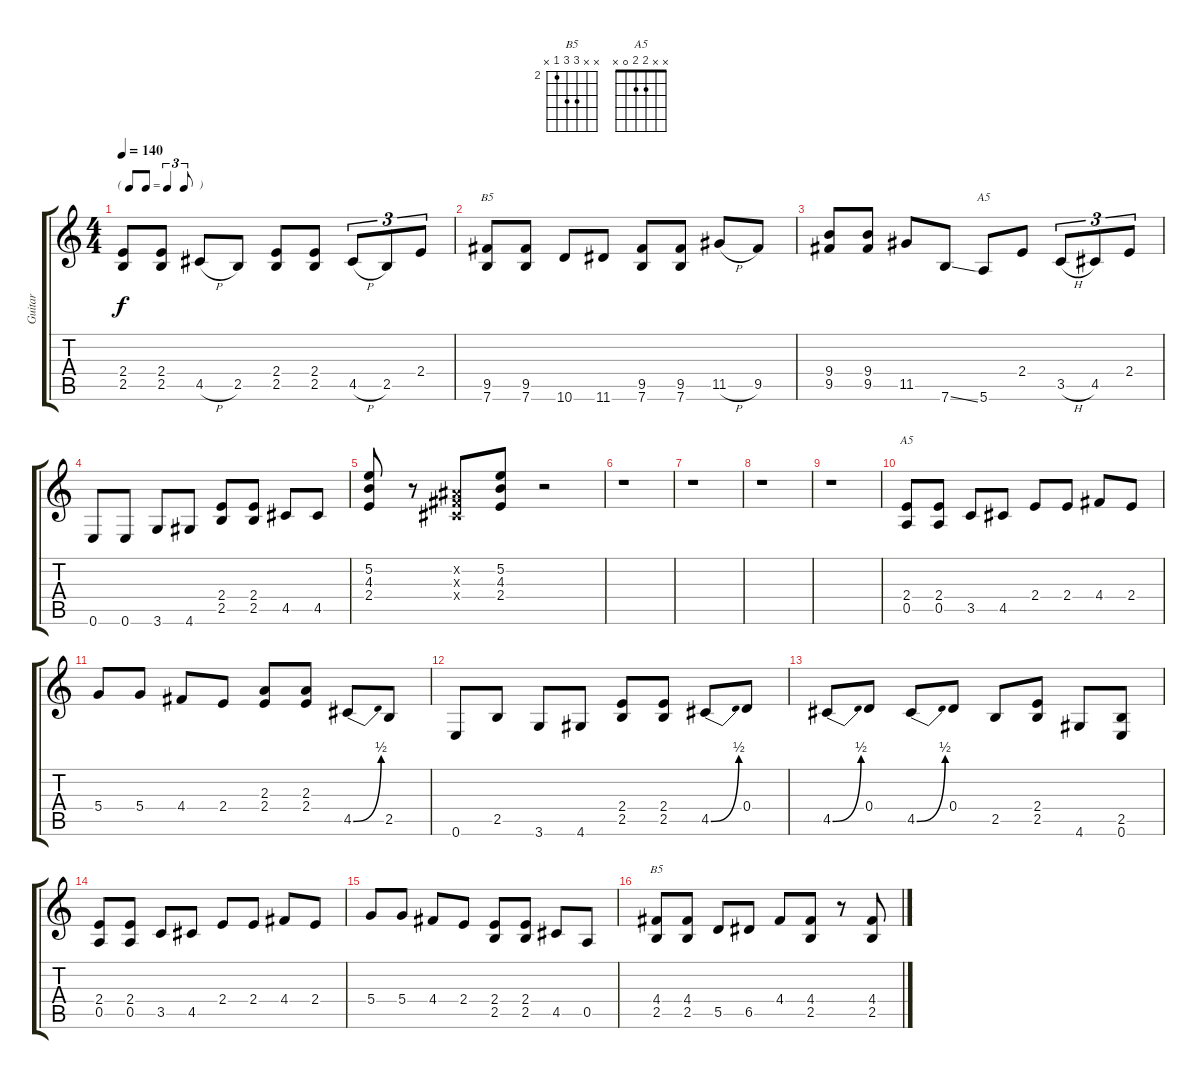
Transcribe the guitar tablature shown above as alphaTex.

\track ("Guitar " "Guitar ") {instrument acousticguitarsteel}
\staff {score tabs}
\tuning (E4 B3 G3 D3 A2 E2) {hide}
\chord ("B5" x x x 9 9 7) {firstfret 7}
\chord ("A5" x x x x 7 5) {firstfret 5}
\chord ("A5" x x 2 2 0 x)
\chord ("B5" x x 4 4 2 x) {firstfret 2}
\ts (4 4)
\tf triplet8th
\tempo 140
\clef g2
\ks c
(2.4 2.5).8{dy f} (2.4 2.5).8 4.5{h}.8 2.5.8 (2.4 2.5).8 (2.4 2.5).8 4.5{h}.8{tu (3 2)} 2.5.8{tu (3 2)} 2.4.8{tu (3 2)} |
(9.5 7.6).8{ch "B5"} (9.5 7.6).8 10.6.8 11.6.8 (9.5 7.6).8 (9.5 7.6).8 11.5{h}.8 9.5.8 |
(9.4 9.5).8 (9.4 9.5).8 11.5.8 7.6{ss}.8 5.6.8{ch "A5"} 2.4.8 3.5{h}.8{tu (3 2)} 4.5.8{tu (3 2)} 2.4.8{tu (3 2)} |
0.6.8 0.6.8 3.6.8 4.6.8 (2.4 2.5).8 (2.4 2.5).8 4.5.8 4.5.8 |
(5.2 4.3 2.4).8 r.8 (-1.2{x} -1.3{x} -1.4{x}).8 (5.2 4.3 2.4).8 r.2 |
r.1 |
r.1 |
r.1 |
r.1 |
(2.4 0.5).8{ch "A5"} (2.4 0.5).8 3.5.8 4.5.8 2.4.8 2.4.8 4.4.8 2.4.8 |
5.4.8 5.4.8 4.4.8 2.4.8 (2.3 2.4).8 (2.3 2.4).8 4.5{be (bend 0 0 60 2)}.8 2.5.8 |
0.6.8 2.5.8 3.6.8 4.6.8 (2.4 2.5).8 (2.4 2.5).8 4.5{be (bend 0 0 60 2)}.8 0.4.8 |
4.5{be (bend 0 0 60 2)}.8 0.4.8 4.5{be (bend 0 0 60 2)}.8 0.4.8 2.5.8 (2.4 2.5).8 4.6.8 (2.5 0.6).8 |
(2.4 0.5).8 (2.4 0.5).8 3.5.8 4.5.8 2.4.8 2.4.8 4.4.8 2.4.8 |
5.4.8 5.4.8 4.4.8 2.4.8 (2.4 2.5).8 (2.4 2.5).8 4.5.8 0.5.8 |
(4.4 2.5).8{ch "B5"} (4.4 2.5).8 5.5.8 6.5.8 4.4.8 (4.4 2.5).8 r.8 (4.4 2.5).8
